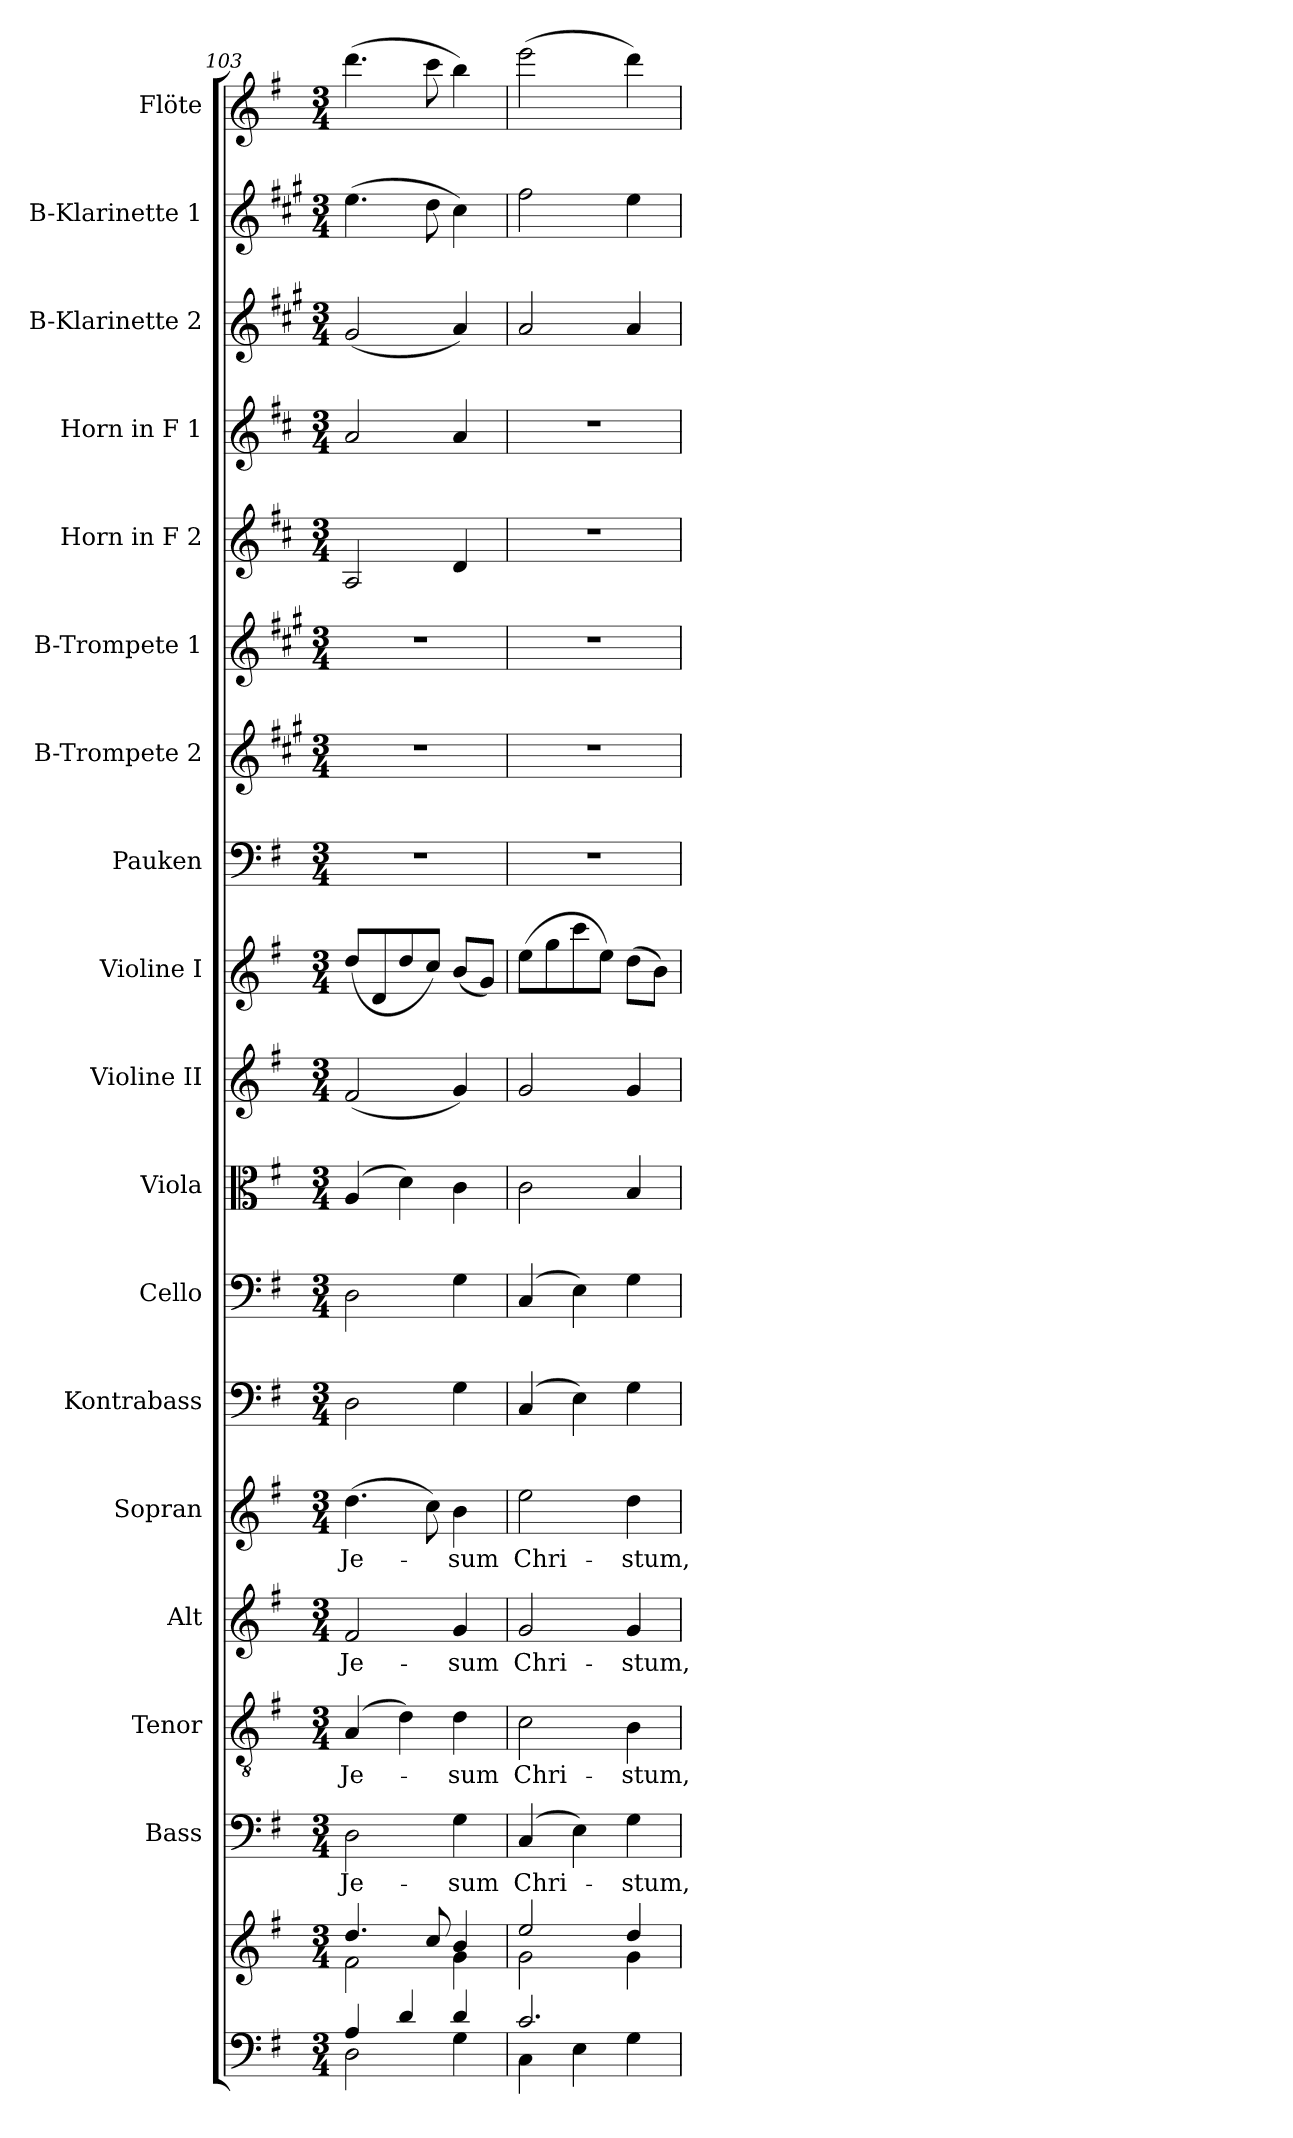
**kern	**kern	**kern	**text	**kern	**text	**kern	**text	**kern	**text	**kern	**kern	**kern	**kern	**kern	**kern	**kern	**kern	**kern	**kern	**kern	**kern	**kern
*part18	*part18	*part17	*part17	*part16	*part16	*part15	*part15	*part14	*part14	*part13	*part12	*part11	*part10	*part9	*part8	*part7	*part6	*part5	*part4	*part3	*part2	*part1
*staff19	*staff18	*staff17	*staff17	*staff16	*staff16	*staff15	*staff15	*staff14	*staff14	*staff13	*staff12	*staff11	*staff10	*staff9	*staff8	*staff7	*staff6	*staff5	*staff4	*staff3	*staff2	*staff1
*	*	*I"Bass	*	*I"Tenor	*	*I"Alt	*	*I"Sopran	*	*I"Kontrabass	*I"Cello	*I"Viola	*I"Violine II	*I"Violine I	*I"Pauken	*I"B-Trompete 2	*I"B-Trompete 1	*I"Horn in F 2	*I"Horn in F 1	*I"B-Klarinette 2	*I"B-Klarinette 1	*I"Flöte
*	*	*I'B.	*	*I'T.	*	*I'A.	*	*I'S.	*	*I'Kb.	*	*I'Vla.	*I'Vl. II	*I'Vl. I	*I'Pk.	*I'Trp. 2	*I'Trp. 1	*	*	*I'Kl. 2	*I'Kl. 1	*I'Fl.
*clefF4	*clefG2	*clefF4	*	*clefGv2	*	*clefG2	*	*clefG2	*	*clefF4	*clefF4	*clefC3	*clefG2	*clefG2	*clefF4	*clefG2	*clefG2	*clefG2	*clefG2	*clefG2	*clefG2	*clefG2
*	*	*	*	*	*	*	*	*	*	*ITrd7c12	*	*	*	*	*	*ITrd1c2	*ITrd1c2	*ITrd4c7	*ITrd4c7	*ITrd1c2	*ITrd1c2	*
*k[f#]	*k[f#]	*k[f#]	*	*k[f#]	*	*k[f#]	*	*k[f#]	*	*k[f#]	*k[f#]	*k[f#]	*k[f#]	*k[f#]	*k[f#]	*k[f#]	*k[f#]	*k[f#]	*k[f#]	*k[f#]	*k[f#]	*k[f#]
*G:	*G:	*G:	*	*G:	*	*G:	*	*G:	*	*G:	*G:	*G:	*G:	*G:	*G:	*G:	*G:	*G:	*G:	*G:	*G:	*G:
*M3/4	*M3/4	*M3/4	*	*M3/4	*	*M3/4	*	*M3/4	*	*M3/4	*M3/4	*M3/4	*M3/4	*M3/4	*M3/4	*M3/4	*M3/4	*M3/4	*M3/4	*M3/4	*M3/4	*M3/4
=103	=103	=103	=103	=103	=103	=103	=103	=103	=103	=103	=103	=103	=103	=103	=103	=103	=103	=103	=103	=103	=103	=103
*^	*^	*	*	*	*	*	*	*	*	*	*	*	*	*	*	*	*	*	*	*	*	*
!	!	!	!	!	!LO:LY:b	!	!LO:LY:b	!	!LO:LY:b	!	!LO:LY:b	!	!	!	!	!	!	!	!	!	!	!	!	!
4A/	2D\	4.dd/	2f#\	2D\	Je-	(4A/	Je-	2f#/	Je-	(>4.dd\	Je-	2DD\	2D\	(4A/	(<2f#/	(<8dd/L	2.r	2.r	2.r	2D/	2d/	(<2f#/	(>4.dd\	(>4.ddd\
.	.	.	.	.	.	.	.	.	.	.	.	.	.	.	.	8d/	.	.	.	.	.	.	.	.
4d/	.	.	.	.	.	4d\)	.	.	.	.	.	.	.	4d\)	.	8dd/	.	.	.	.	.	.	.	.
.	.	8cc/	.	.	.	.	.	.	.	8cc\)	.	.	.	.	.	8cc/J)	.	.	.	.	.	.	8cc\	8ccc\
!	!	!	!	!	!LO:LY:b	!	!LO:LY:b	!	!LO:LY:b	!	!LO:LY:b	!	!	!	!	!	!	!	!	!	!	!	!	!
4d/	4G\	4b/	4g\	4G\	-sum	4d\	-sum	4g/	-sum	4b\	-sum	4GG\	4G\	4c\	4g/)	(<8b/L	.	.	.	4G/	4d/	4g/)	4b\)	4bb\)
.	.	.	.	.	.	.	.	.	.	.	.	.	.	.	.	8g/J)	.	.	.	.	.	.	.	.
!!LO:PB:g=z
=104	=104	=104	=104	=104	=104	=104	=104	=104	=104	=104	=104	=104	=104	=104	=104	=104	=104	=104	=104	=104	=104	=104	=104	=104
!	!	!	!	!	!LO:LY:b	!	!LO:LY:b	!	!LO:LY:b	!	!LO:LY:b	!	!	!	!	!	!	!	!	!	!	!	!	!
2.c/	4C\	2ee/	2g\	(4C/	Chri-	2c\	Chri-	2g/	Chri-	2ee\	Chri-	(4CC/	(4C/	2c\	2g/	(>8ee\L	2.r	2.r	2.r	2.r	2.r	2g/	2ee\	(>2eee\
.	.	.	.	.	.	.	.	.	.	.	.	.	.	.	.	8gg\	.	.	.	.	.	.	.	.
.	4E\	.	.	4E\)	.	.	.	.	.	.	.	4EE\)	4E\)	.	.	8ccc\	.	.	.	.	.	.	.	.
.	.	.	.	.	.	.	.	.	.	.	.	.	.	.	.	8ee\J)	.	.	.	.	.	.	.	.
!	!	!	!	!	!LO:LY:b	!	!LO:LY:b	!	!LO:LY:b	!	!LO:LY:b	!	!	!	!	!	!	!	!	!	!	!	!	!
.	4G\	4dd/	4g\	4G\	-stum,	4B\	-stum,	4g/	-stum,	4dd\	-stum,	4GG\	4G\	4B/	4g/	(>8dd\L	.	.	.	.	.	4g/	4dd\	4ddd\)
.	.	.	.	.	.	.	.	.	.	.	.	.	.	.	.	8b\J)	.	.	.	.	.	.	.	.
*v	*v	*	*	*	*	*	*	*	*	*	*	*	*	*	*	*	*	*	*	*	*	*	*	*
*	*v	*v	*	*	*	*	*	*	*	*	*	*	*	*	*	*	*	*	*	*	*	*	*
=	=	=	=	=	=	=	=	=	=	=	=	=	=	=	=	=	=	=	=	=	=	=
*-	*-	*-	*-	*-	*-	*-	*-	*-	*-	*-	*-	*-	*-	*-	*-	*-	*-	*-	*-	*-	*-	*-
